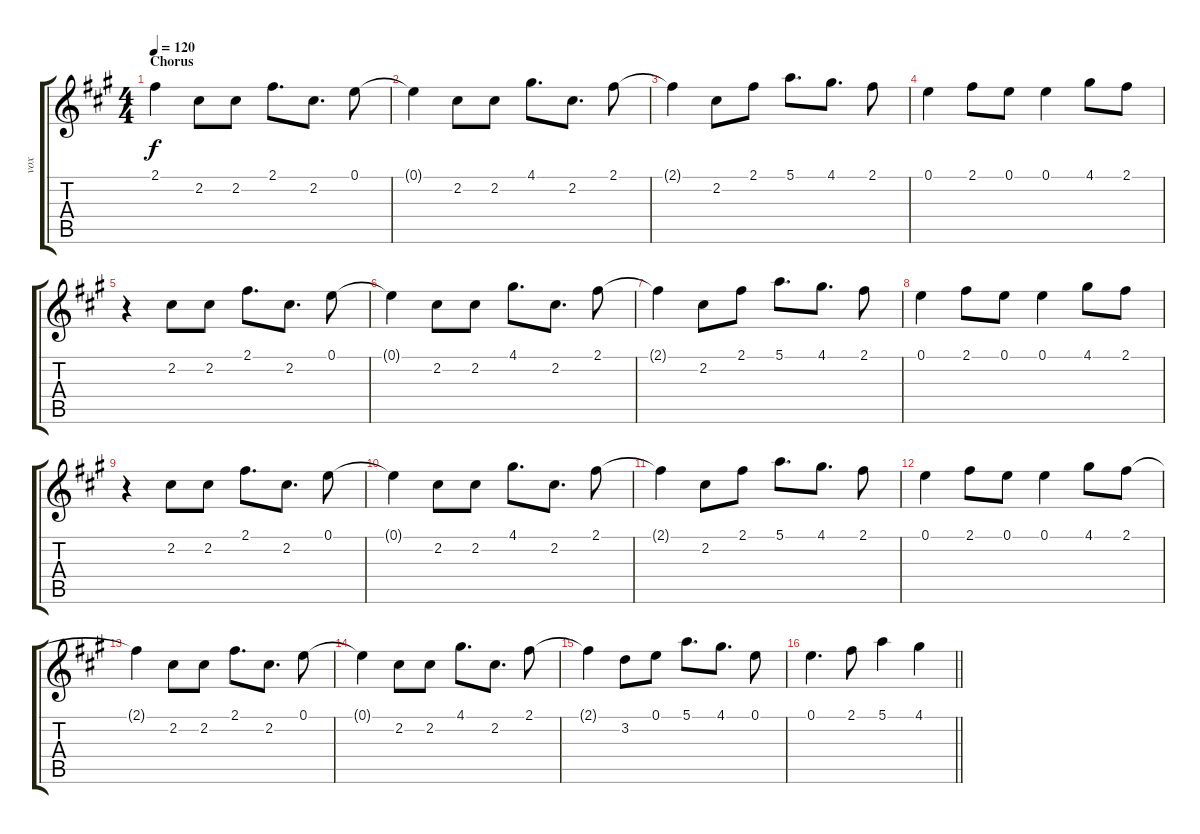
\track ("vox" "vox") {instrument acousticguitarsteel}
\staff {score tabs}
\tuning (E4 B3 G3 D3 A2 E2) {hide}
\ts (4 4)
\section ("" "Chorus")
\tempo 120
\clef g2
\ks f#minor
2.1.4{dy f} 2.2.8 2.2.8 2.1.8{d} 2.2.8{d} 0.1.8 |
0.1{t}.4 2.2.8 2.2.8 4.1.8{d} 2.2.8{d} 2.1.8 |
2.1{t}.4 2.2.8 2.1.8 5.1.8{d} 4.1.8{d} 2.1.8 |
0.1.4 2.1.8 0.1.8 0.1.4 4.1.8 2.1.8 |
r.4 2.2.8 2.2.8 2.1.8{d} 2.2.8{d} 0.1.8 |
0.1{t}.4 2.2.8 2.2.8 4.1.8{d} 2.2.8{d} 2.1.8 |
2.1{t}.4 2.2.8 2.1.8 5.1.8{d} 4.1.8{d} 2.1.8 |
0.1.4 2.1.8 0.1.8 0.1.4 4.1.8 2.1.8 |
r.4 2.2.8 2.2.8 2.1.8{d} 2.2.8{d} 0.1.8 |
0.1{t}.4 2.2.8 2.2.8 4.1.8{d} 2.2.8{d} 2.1.8 |
2.1{t}.4 2.2.8 2.1.8 5.1.8{d} 4.1.8{d} 2.1.8 |
0.1.4 2.1.8 0.1.8 0.1.4 4.1.8 2.1.8 |
2.1{t}.4 2.2.8 2.2.8 2.1.8{d} 2.2.8{d} 0.1.8 |
0.1{t}.4 2.2.8 2.2.8 4.1.8{d} 2.2.8{d} 2.1.8 |
2.1{t}.4 3.2.8 0.1.8 5.1.8{d} 4.1.8{d} 0.1.8 |
\barLineRight lightlight
0.1.4{d} 2.1.8 5.1.4 4.1.4
